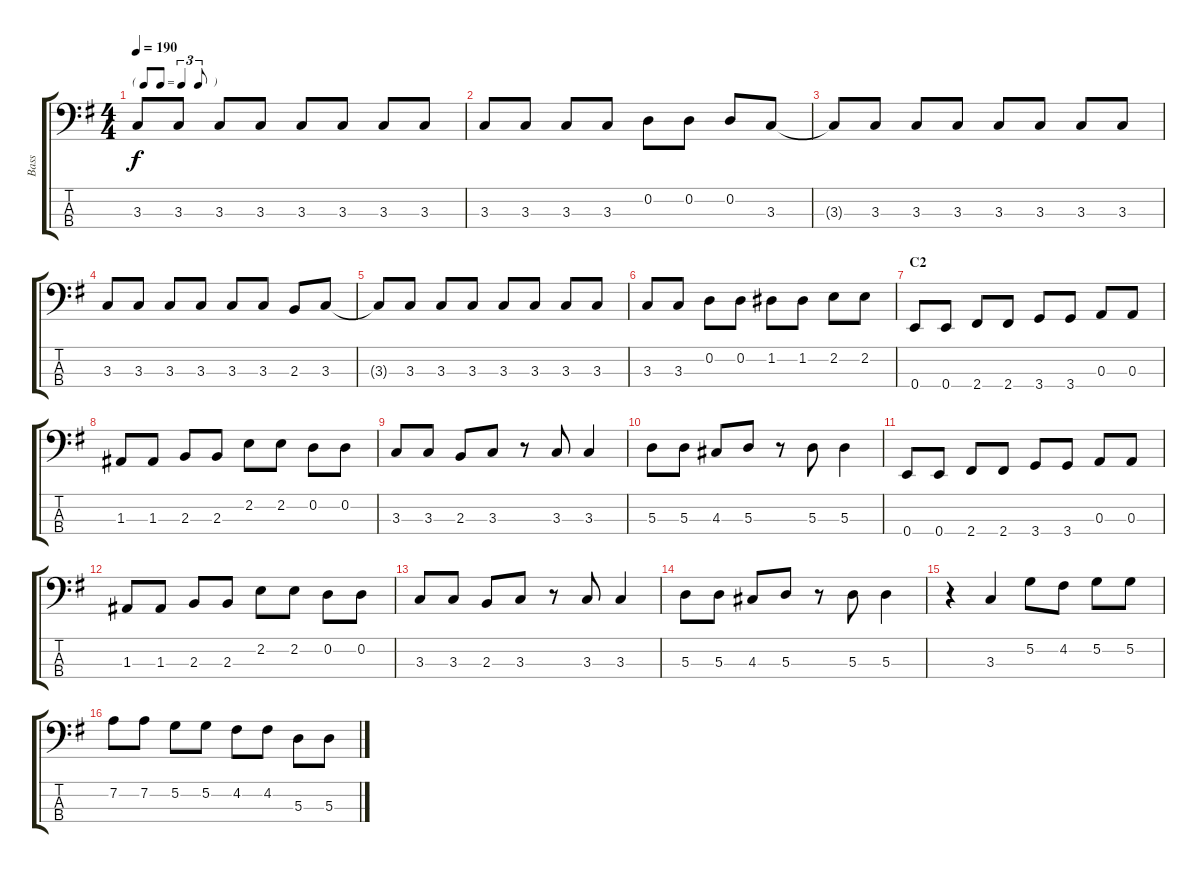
\track ("Bass" "Bass") {instrument electricbasspick}
\staff {score tabs}
\tuning (G2 D2 A1 E1) {hide}
\ts (4 4)
\tf triplet8th
\tempo 190
\clef f4
\ks g
3.3.8{dy f} 3.3.8 3.3.8 3.3.8 3.3.8 3.3.8 3.3.8 3.3.8 |
3.3.8 3.3.8 3.3.8 3.3.8 0.2.8 0.2.8 0.2.8 3.3.8 |
3.3{t}.8 3.3.8 3.3.8 3.3.8 3.3.8 3.3.8 3.3.8 3.3.8 |
3.3.8 3.3.8 3.3.8 3.3.8 3.3.8 3.3.8 2.3.8 3.3.8 |
3.3{t}.8 3.3.8 3.3.8 3.3.8 3.3.8 3.3.8 3.3.8 3.3.8 |
3.3.8 3.3.8 0.2.8 0.2.8 1.2.8 1.2.8 2.2.8 2.2.8 |
\section ("" "C2")
0.4.8 0.4.8 2.4.8 2.4.8 3.4.8 3.4.8 0.3.8 0.3.8 |
1.3.8 1.3.8 2.3.8 2.3.8 2.2.8 2.2.8 0.2.8 0.2.8 |
3.3.8 3.3.8 2.3.8 3.3.8 r.8 3.3.8 3.3.4 |
5.3.8 5.3.8 4.3.8 5.3.8 r.8 5.3.8 5.3.4 |
0.4.8 0.4.8 2.4.8 2.4.8 3.4.8 3.4.8 0.3.8 0.3.8 |
1.3.8 1.3.8 2.3.8 2.3.8 2.2.8 2.2.8 0.2.8 0.2.8 |
3.3.8 3.3.8 2.3.8 3.3.8 r.8 3.3.8 3.3.4 |
5.3.8 5.3.8 4.3.8 5.3.8 r.8 5.3.8 5.3.4 |
r.4 3.3.4 5.2.8 4.2.8 5.2.8 5.2.8 |
7.2.8 7.2.8 5.2.8 5.2.8 4.2.8 4.2.8 5.3.8 5.3.8
